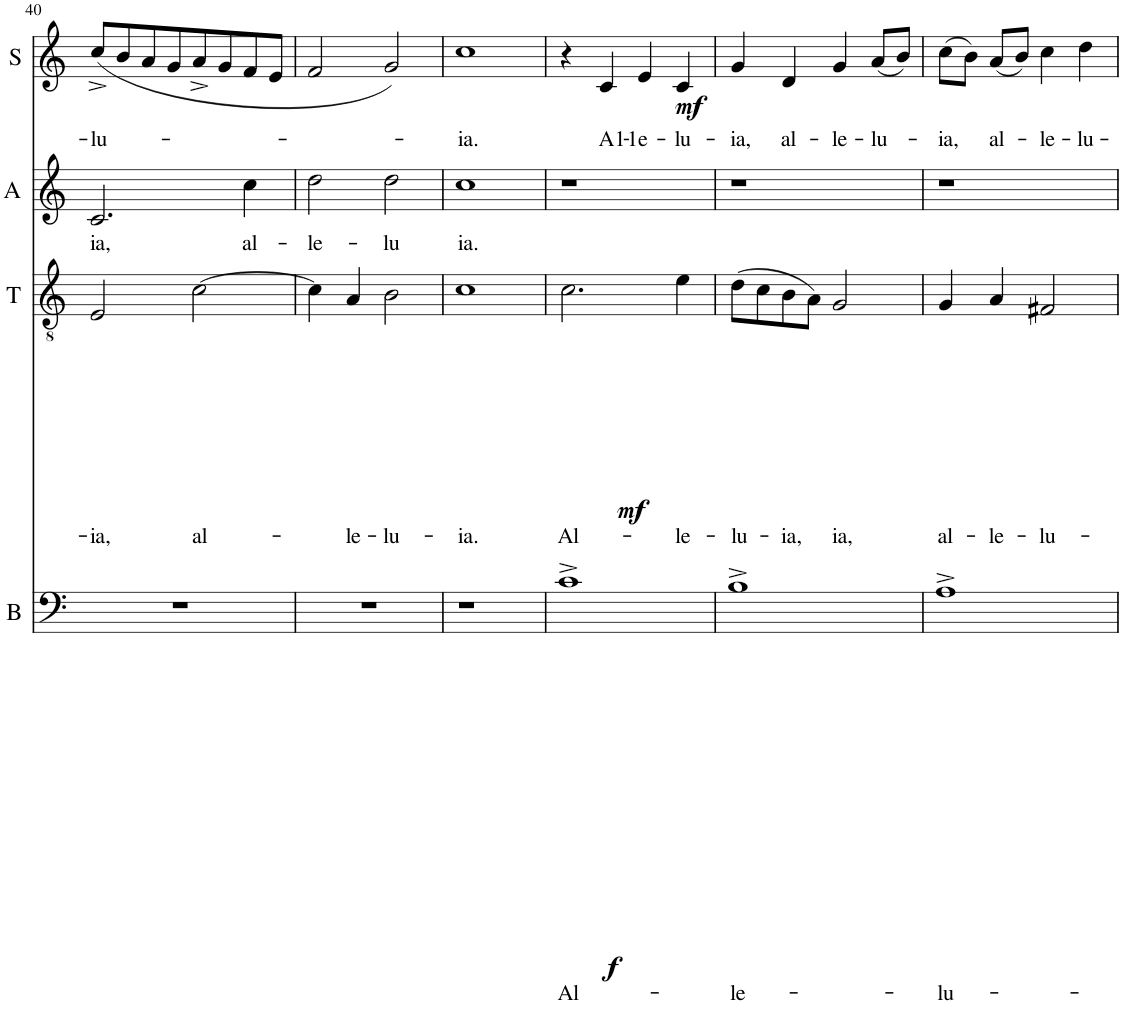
**kern	**text	**dynam	**kern	**text	**dynam	**kern	**text	**kern	**text	**dynam
*part4	*part4	*part4	*part3	*part3	*part3	*part2	*part2	*part1	*part1	*part1
*staff4	*staff4	*staff4	*staff3	*staff3	*staff3	*staff2	*staff2	*staff1	*staff1	*staff1
*I"B	*	*	*I"T	*	*	*I"A	*	*I"S	*	*
*I'B	*	*	*I'T	*	*	*I'A	*	*I'S	*	*
!!LO:PB:g=z
*clefF4	*	*	*clefGv2	*	*	*clefG2	*	*clefG2	*	*
*k[]	*	*	*k[]	*	*	*k[]	*	*k[]	*	*
*M4/4	*	*	*M4/4	*	*	*M4/4	*	*M4/4	*	*
*met(c|)	*	*	*met(c|)	*	*	*met(c|)	*	*met(c|)	*	*
=40	=40	=40	=40	=40	=40	=40	=40	=40	=40	=40
!	!	!	!	!LO:LY:b	!	!	!LO:LY:b	!	!LO:LY:b	!
1r	.	.	2E/	-ia,	.	2.c/	ia,	(8cc^/L	-lu-	.
.	.	.	.	.	.	.	.	8b/	.	.
.	.	.	.	.	.	.	.	8a/	.	.
.	.	.	.	.	.	.	.	8g/	.	.
!	!	!	!	!LO:LY:b	!	!	!	!	!	!
.	.	.	[2c\	al-	.	.	.	8a^/	.	.
.	.	.	.	.	.	.	.	8g/	.	.
!	!	!	!	!	!	!	!LO:LY:b	!	!	!
.	.	.	.	.	.	4cc\	al-	8f/	.	.
.	.	.	.	.	.	.	.	8e/J	.	.
=41	=41	=41	=41	=41	=41	=41	=41	=41	=41	=41
!	!	!	!	!	!	!	!LO:LY:b	!	!	!
1r	.	.	4c\]	.	.	2dd\	-le-	2f/	.	.
!	!	!	!	!LO:LY:b	!	!	!	!	!	!
.	.	.	4A/	-le-	.	.	.	.	.	.
!	!	!	!	!LO:LY:b	!	!	!LO:LY:b	!	!	!
.	.	.	2B\	-lu-	.	2dd\	-lu	2g/)	.	.
=42	=42	=42	=42	=42	=42	=42	=42	=42	=42	=42
!	!	!	!	!LO:LY:b	!	!	!LO:LY:b	!	!LO:LY:b	!
1r	.	.	1c	-ia.	.	1cc	ia.	1cc	ia.	.
=43	=43	=43	=43	=43	=43	=43	=43	=43	=43	=43
!	!LO:LY:b	!LO:DY:b	!	!LO:LY:b	!LO:DY:b	!	!	!	!	!
1c^	Al-	f	2.c\	Al-	mf	1r	.	4r	.	.
!	!	!	!	!	!	!	!	!	!LO:LY:b	!LO:DY:b
.	.	.	.	.	.	.	.	4c/	A1-	mf
!	!	!	!	!	!	!	!	!	!LO:LY:b	!
.	.	.	.	.	.	.	.	4e/	-1e-	.
!	!	!	!	!LO:LY:b	!	!	!	!	!LO:LY:b	!
.	.	.	4e\	-le-	.	.	.	4c/	-lu-	.
=44	=44	=44	=44	=44	=44	=44	=44	=44	=44	=44
!	!LO:LY:b	!	!	!LO:LY:b	!	!	!	!	!LO:LY:b	!
1B^	-le-	.	(8d\L	-lu-	.	1r	.	4g/	-ia,	.
.	.	.	8c\	.	.	.	.	.	.	.
!	!	!	!	!LO:LY:b	!	!	!	!	!LO:LY:b	!
.	.	.	8B\	-ia,	.	.	.	4d/	al-	.
.	.	.	8A\J)	.	.	.	.	.	.	.
!	!	!	!	!LO:LY:b	!	!	!	!	!LO:LY:b	!
.	.	.	2G/	-ia,	.	.	.	4g/	-le-	.
!	!	!	!	!	!	!	!	!	!LO:LY:b	!
.	.	.	.	.	.	.	.	(8a/L	-lu-	.
.	.	.	.	.	.	.	.	8b/J)	.	.
=45	=45	=45	=45	=45	=45	=45	=45	=45	=45	=45
!	!LO:LY:b	!	!	!LO:LY:b	!	!	!	!	!LO:LY:b	!
1A^	-lu-	.	4G/	al-	.	1r	.	(8cc\L	-ia,	.
.	.	.	.	.	.	.	.	8b\J)	.	.
!	!	!	!	!LO:LY:b	!	!	!	!	!LO:LY:b	!
.	.	.	4A/	-le-	.	.	.	(8a/L	al-	.
.	.	.	.	.	.	.	.	8b/J)	.	.
!	!	!	!	!LO:LY:b	!	!	!	!	!LO:LY:b	!
.	.	.	2F#X/	-lu-	.	.	.	4cc\	-le-	.
!	!	!	!	!	!	!	!	!	!LO:LY:b	!
.	.	.	.	.	.	.	.	4dd\	-lu-	.
=	=	=	=	=	=	=	=	=	=	=
*-	*-	*-	*-	*-	*-	*-	*-	*-	*-	*-
